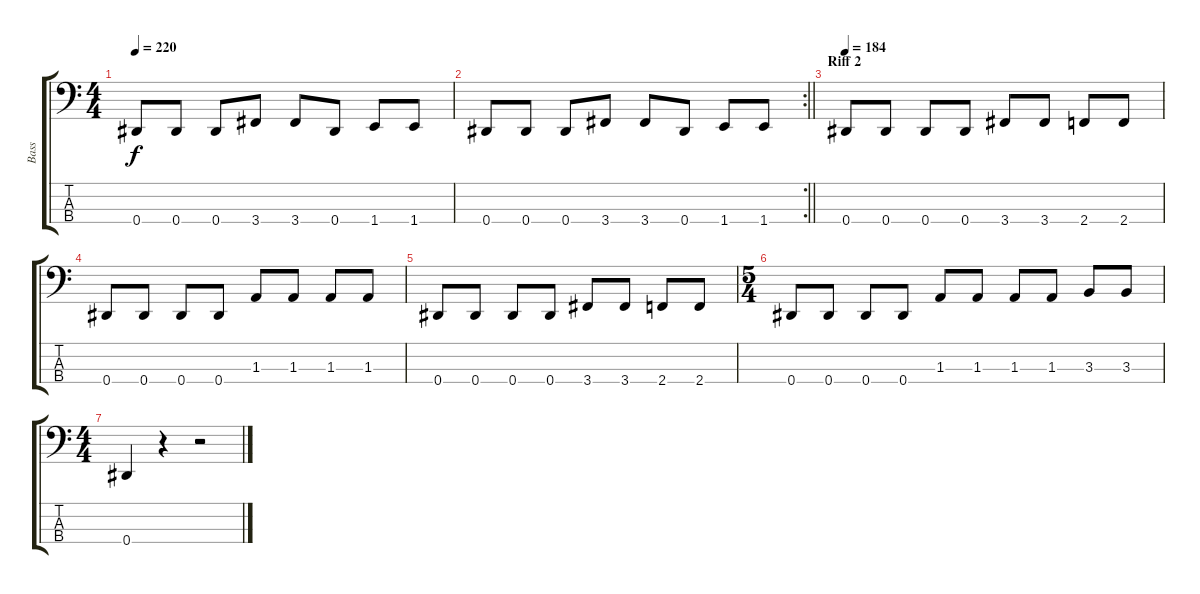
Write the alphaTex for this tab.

\track ("Bass" "Bass") {instrument electricbasspick}
\staff {score tabs}
\tuning (Gb2 Db2 Ab1 Eb1) {hide}
\ts (4 4)
\tempo 220
\clef f4
\ks c
0.4.8{dy f} 0.4.8 0.4.8 3.4.8 3.4.8 0.4.8 1.4.8 1.4.8 |
\rc 2
\barLineRight lightlight
0.4.8 0.4.8 0.4.8 3.4.8 3.4.8 0.4.8 1.4.8 1.4.8 |
\section ("" "Riff 2")
\tempo 184
0.4.8 0.4.8 0.4.8 0.4.8 3.4.8 3.4.8 2.4.8 2.4.8 |
0.4.8 0.4.8 0.4.8 0.4.8 1.3.8 1.3.8 1.3.8 1.3.8 |
0.4.8 0.4.8 0.4.8 0.4.8 3.4.8 3.4.8 2.4.8 2.4.8 |
\ts (5 4)
0.4.8 0.4.8 0.4.8 0.4.8 1.3.8 1.3.8 1.3.8 1.3.8 3.3.8 3.3.8 |
\ts (4 4)
0.4.4 r.4 r.2
